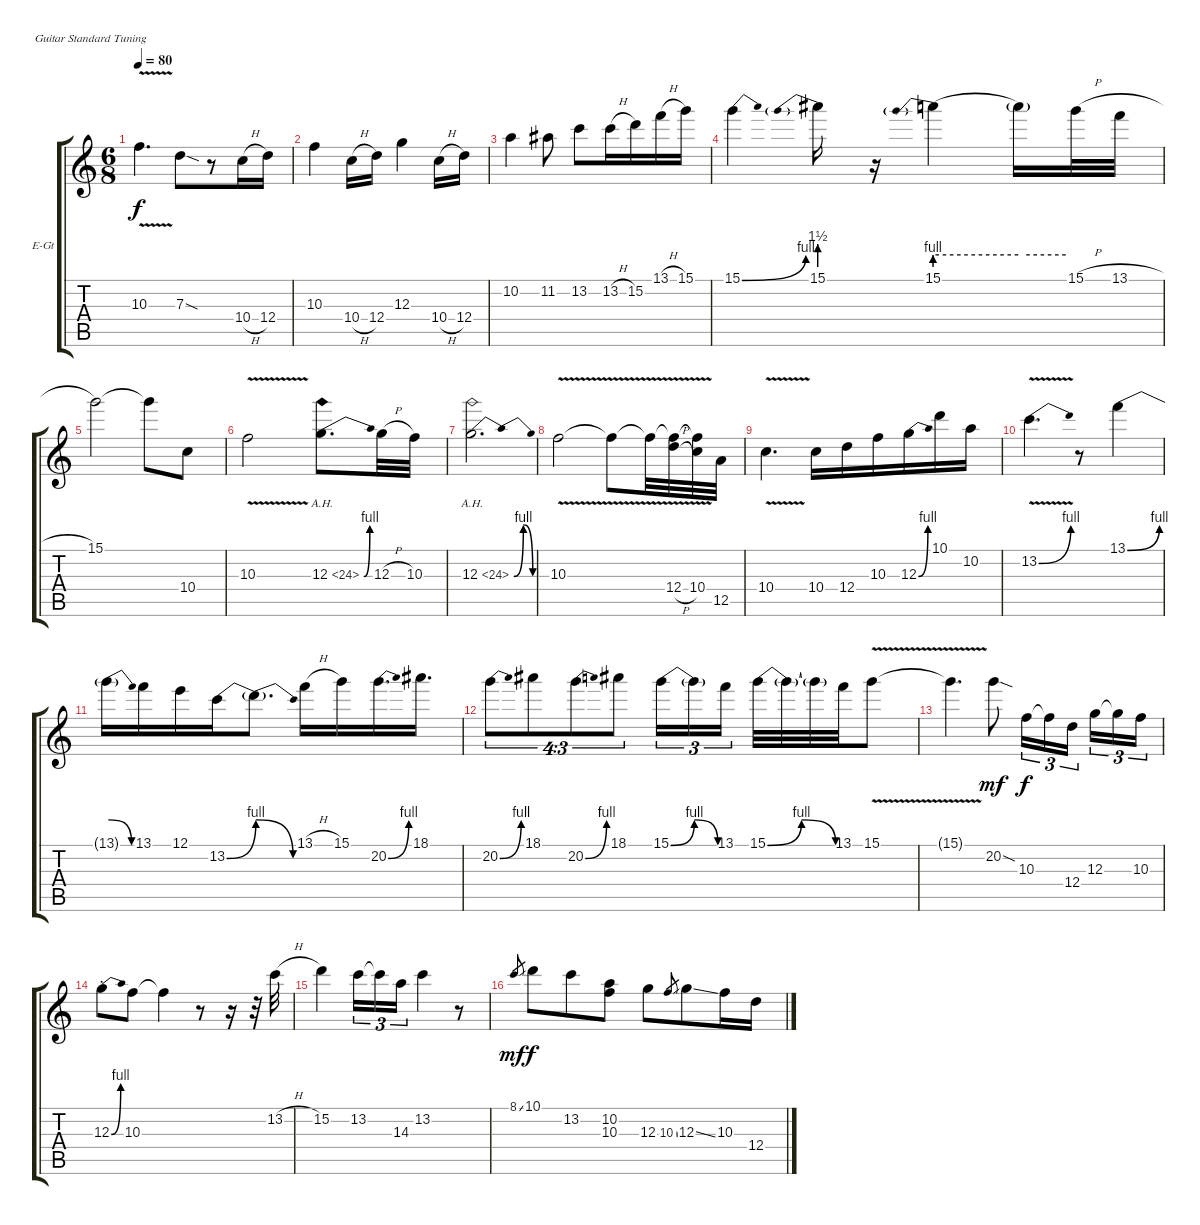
\bracketExtendMode groupsimilarinstruments
\firstSystemTrackNameOrientation horizontal
\otherSystemsTrackNameOrientation horizontal
\track ("Æ®·¢ 1" "E-Gt") {solo instrument electricguitarjazz}
\staff {score tabs}
\tuning (E4 B3 G3 D3 A2 E2)
\ts (6 8)
\tempo 80
\clef g2
\ks c
10.3{v}.4{d dy f} 7.3{sod}.8 r.8 10.4{h}.16 12.4.16 |
10.3.4 10.4{h}.16 12.4.16 12.3.4 10.4{h}.16 12.4.16 |
10.2.4 11.2.8 13.2.8 13.2{h}.16 15.2.16 13.1{h}.16 15.1.16 |
15.1{be (bend 0 0 60 4)}.4 15.1{be (prebend 0 6 60 6)}.16 r.16 15.1{be (prebend 0 4 60 4)}.4 15.1{be (hold 0 4 60 4) t}.16 15.1{h}.32 13.1{h}.32 |
15.1.2 15.1{t}.8 10.4.8 |
10.3{v}.2 12.3{be (bend 0 0 60 4) ah 12}.8{d} 12.3{h}.32 10.3.32 |
12.3{be (bendrelease 0 0 30 4 30 4 60 0) ah 12}.2{d} |
10.3{v}.2 10.3{v t}.8 10.3{v t}.32 (10.3{v t} 12.4{h}).32 (10.3{v t} 10.4).32 12.5.32 |
10.4{v}.4{d} 10.4.16 12.4.16 10.3.16 12.3{be (bend 0 0 4.2 4)}.16 10.1.16 10.2.16 |
13.2{be (bend 0 0 15 4) v}.4{d} r.8 13.1{be (bend 0 0 60 4)}.4 |
13.1{be (release 0 4 60 0) t}.16 13.1.16 12.1.16 13.2{be (bend 0 0 32.4 4)}.16 13.2{be (release 0 4 60 0) t}.8{d} 13.1{h}.16 15.1.16 20.2{be (bend 0 0 15 4)}.16{d} 18.1.16{d} |
20.2{be (bend 0 0 15 4)}.8{tu (4 3)} 18.1.8{tu (4 3)} 20.2{be (bend 0 0 15 4)}.8{tu (4 3)} 18.1.8{tu (4 3)} 15.1{be (bendrelease 0 0 7.199999999999999 4 29.4 4 36 0)}.16{tu (3 2)} 15.1{t}.16{tu (3 2)} 13.1.16{tu (3 2)} 15.1{be (bendrelease 14.399999999999999 0 21 4 37.199999999999996 4 43.8 0)}.32 15.1{t}.32 15.1{t}.32 13.1.32 15.1{v}.8 |
15.1{v t}.4{d} 20.2{sod}.8{dy mf} 10.3.16{tu (3 2) dy f} 10.3{t}.16{tu (3 2)} 12.4.16{tu (3 2)} 12.3.16{tu (3 2)} 12.3{t}.16{tu (3 2)} 10.3.16{tu (3 2)} |
12.3{be (bend 0 0 15 4) st}.8 10.3.8 10.3{t}.4 r.8 r.16 r.32 13.2{h}.32 |
15.2.4 13.2.16{tu (3 2)} 13.2{t}.16{tu (3 2)} 14.3.16{tu (3 2)} 13.2.4 r.8 |
8.1{ss}.8{gr dy mf} 10.1.8{dy f} 13.2.8 (10.2 10.3).8 12.3.8 10.3{ss}.8{gr} 12.3{ss}.8 10.3.16 12.4.16
